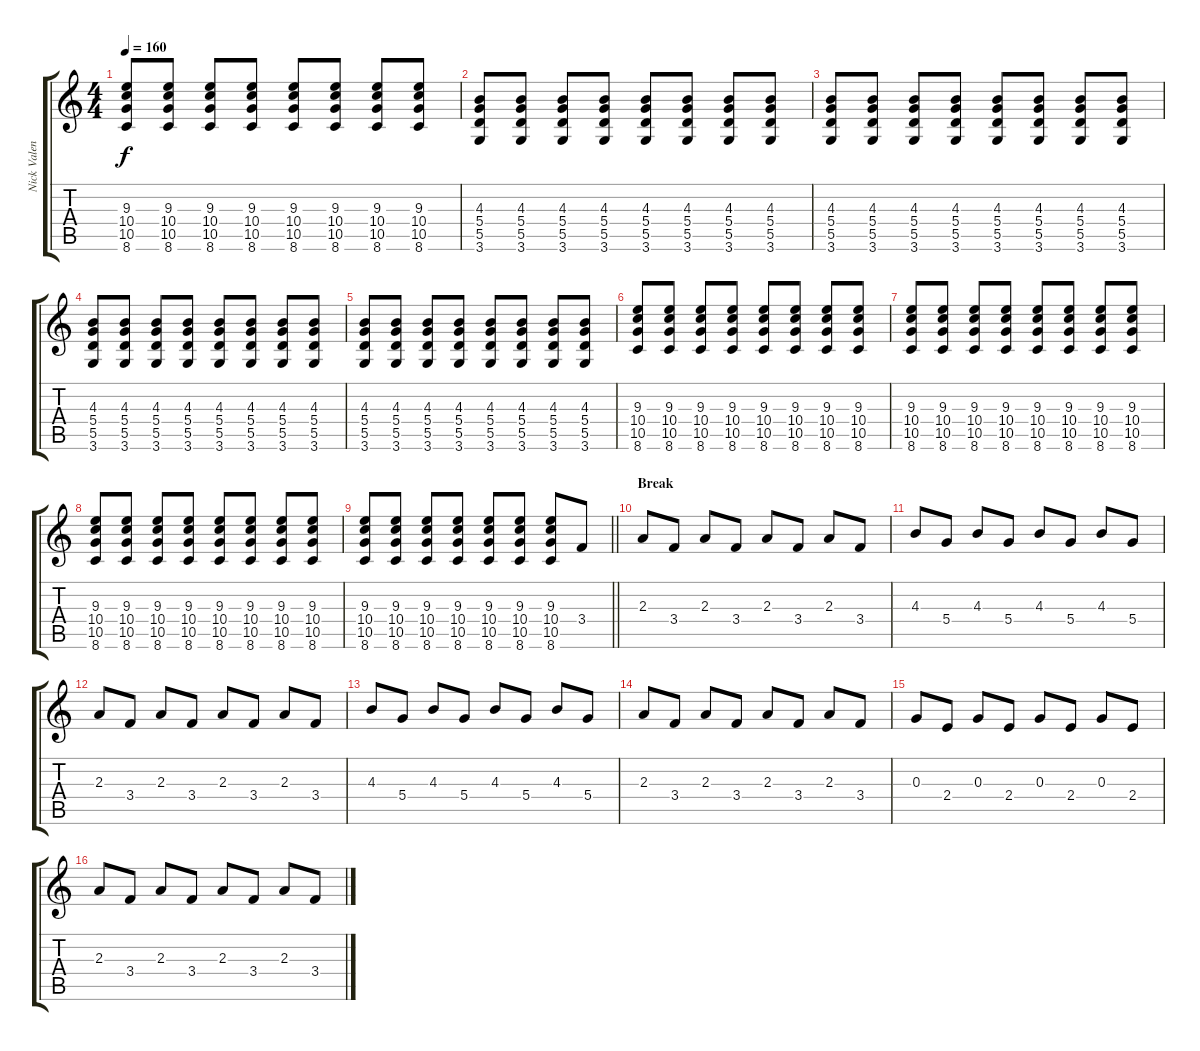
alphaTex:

\track ("Nick Valensi" "Nick Valen") {instrument overdrivenguitar}
\staff {score tabs}
\tuning (E4 B3 G3 D3 A2 E2) {hide}
\ts (4 4)
\tempo 160
\clef g2
\ks c
(9.3 10.4 10.5 8.6).8{dy f} (9.3 10.4 10.5 8.6).8 (9.3 10.4 10.5 8.6).8 (9.3 10.4 10.5 8.6).8 (9.3 10.4 10.5 8.6).8 (9.3 10.4 10.5 8.6).8 (9.3 10.4 10.5 8.6).8 (9.3 10.4 10.5 8.6).8 |
(4.3 5.4 5.5 3.6).8 (4.3 5.4 5.5 3.6).8 (4.3 5.4 5.5 3.6).8 (4.3 5.4 5.5 3.6).8 (4.3 5.4 5.5 3.6).8 (4.3 5.4 5.5 3.6).8 (4.3 5.4 5.5 3.6).8 (4.3 5.4 5.5 3.6).8 |
(4.3 5.4 5.5 3.6).8 (4.3 5.4 5.5 3.6).8 (4.3 5.4 5.5 3.6).8 (4.3 5.4 5.5 3.6).8 (4.3 5.4 5.5 3.6).8 (4.3 5.4 5.5 3.6).8 (4.3 5.4 5.5 3.6).8 (4.3 5.4 5.5 3.6).8 |
(4.3 5.4 5.5 3.6).8 (4.3 5.4 5.5 3.6).8 (4.3 5.4 5.5 3.6).8 (4.3 5.4 5.5 3.6).8 (4.3 5.4 5.5 3.6).8 (4.3 5.4 5.5 3.6).8 (4.3 5.4 5.5 3.6).8 (4.3 5.4 5.5 3.6).8 |
(4.3 5.4 5.5 3.6).8 (4.3 5.4 5.5 3.6).8 (4.3 5.4 5.5 3.6).8 (4.3 5.4 5.5 3.6).8 (4.3 5.4 5.5 3.6).8 (4.3 5.4 5.5 3.6).8 (4.3 5.4 5.5 3.6).8 (4.3 5.4 5.5 3.6).8 |
(9.3 10.4 10.5 8.6).8 (9.3 10.4 10.5 8.6).8 (9.3 10.4 10.5 8.6).8 (9.3 10.4 10.5 8.6).8 (9.3 10.4 10.5 8.6).8 (9.3 10.4 10.5 8.6).8 (9.3 10.4 10.5 8.6).8 (9.3 10.4 10.5 8.6).8 |
(9.3 10.4 10.5 8.6).8 (9.3 10.4 10.5 8.6).8 (9.3 10.4 10.5 8.6).8 (9.3 10.4 10.5 8.6).8 (9.3 10.4 10.5 8.6).8 (9.3 10.4 10.5 8.6).8 (9.3 10.4 10.5 8.6).8 (9.3 10.4 10.5 8.6).8 |
(9.3 10.4 10.5 8.6).8 (9.3 10.4 10.5 8.6).8 (9.3 10.4 10.5 8.6).8 (9.3 10.4 10.5 8.6).8 (9.3 10.4 10.5 8.6).8 (9.3 10.4 10.5 8.6).8 (9.3 10.4 10.5 8.6).8 (9.3 10.4 10.5 8.6).8 |
\barLineRight lightlight
(9.3 10.4 10.5 8.6).8 (9.3 10.4 10.5 8.6).8 (9.3 10.4 10.5 8.6).8 (9.3 10.4 10.5 8.6).8 (9.3 10.4 10.5 8.6).8 (9.3 10.4 10.5 8.6).8 (9.3 10.4 10.5 8.6).8 3.4.8 |
\section ("" "Break")
2.3.8 3.4.8 2.3.8 3.4.8 2.3.8 3.4.8 2.3.8 3.4.8 |
4.3.8 5.4.8 4.3.8 5.4.8 4.3.8 5.4.8 4.3.8 5.4.8 |
2.3.8 3.4.8 2.3.8 3.4.8 2.3.8 3.4.8 2.3.8 3.4.8 |
4.3.8 5.4.8 4.3.8 5.4.8 4.3.8 5.4.8 4.3.8 5.4.8 |
2.3.8 3.4.8 2.3.8 3.4.8 2.3.8 3.4.8 2.3.8 3.4.8 |
0.3.8 2.4.8 0.3.8 2.4.8 0.3.8 2.4.8 0.3.8 2.4.8 |
2.3.8 3.4.8 2.3.8 3.4.8 2.3.8 3.4.8 2.3.8 3.4.8
